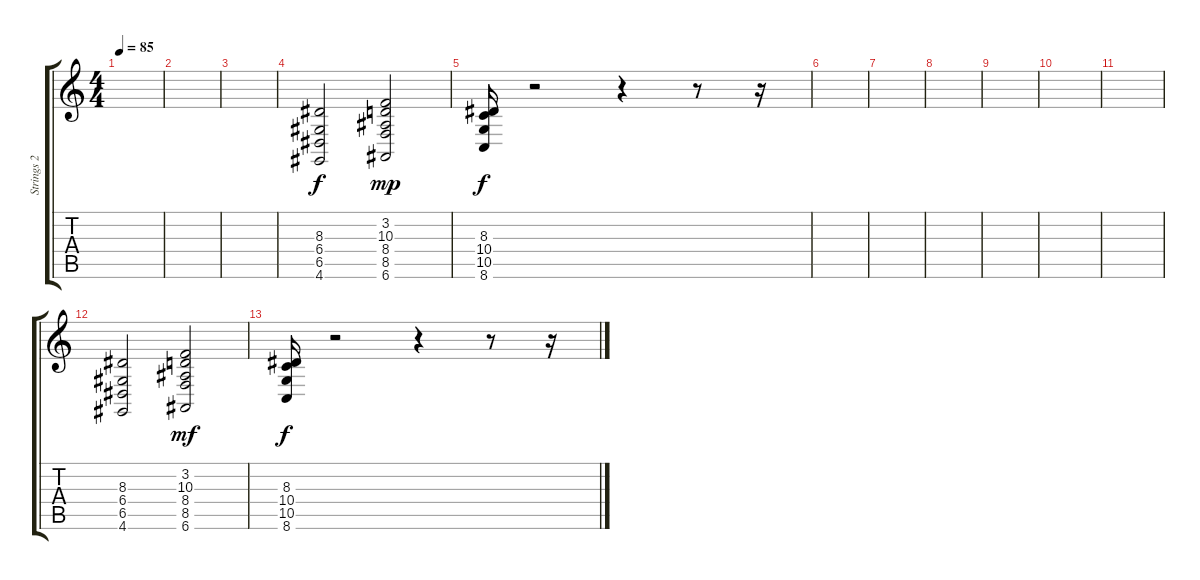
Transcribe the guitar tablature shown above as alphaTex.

\track ("Strings 2" "Strings 2") {instrument stringensemble1}
\staff {score tabs}
\tuning (E4 B3 G3 D3 A2 E2) {hide}
\ts (4 4)
\tempo 85
\clef g2
\ks c
|
|
|
(8.3 6.4 6.5 4.6).2 (3.2 10.3 8.4 8.5 6.6).2{dy mp} |
(8.3 10.4 10.5 8.6).16{dy f} r.2 r.4 r.8 r.16 |
|
|
|
|
|
|
(8.3 6.4 6.5 4.6).2 (3.2 10.3 8.4 8.5 6.6).2{dy mf} |
(8.3 10.4 10.5 8.6).16{dy f} r.2 r.4 r.8 r.16
